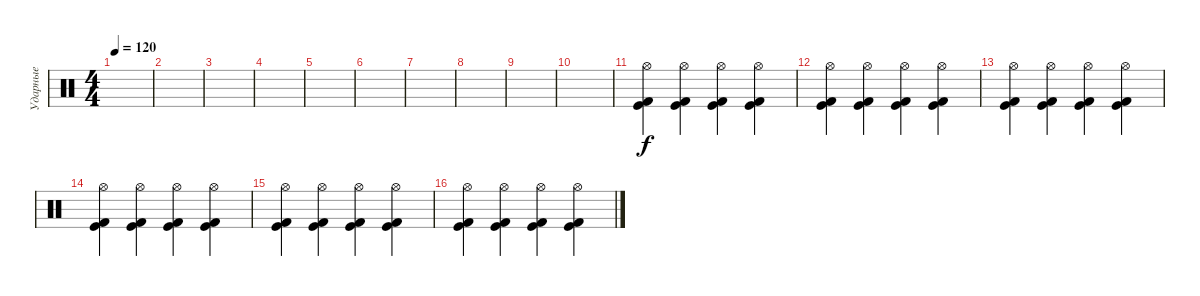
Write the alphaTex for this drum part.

\track ("Ударные" "Ударные") {instrument percussion}
\staff {score}
\articulation defaults
\ts (4 4)
\tempo 120
\clef neutral
\ks c
|
|
|
|
|
|
|
|
|
|
("Hi-Hat (open)" "Kick (hit) 2" "Kick (hit)").4 ("Hi-Hat (open)" "Kick (hit) 2" "Kick (hit)").4 ("Hi-Hat (open)" "Kick (hit) 2" "Kick (hit)").4 ("Hi-Hat (open)" "Kick (hit) 2" "Kick (hit)").4 |
("Hi-Hat (open)" "Kick (hit) 2" "Kick (hit)").4 ("Hi-Hat (open)" "Kick (hit) 2" "Kick (hit)").4 ("Hi-Hat (open)" "Kick (hit) 2" "Kick (hit)").4 ("Hi-Hat (open)" "Kick (hit) 2" "Kick (hit)").4 |
("Hi-Hat (open)" "Kick (hit) 2" "Kick (hit)").4 ("Hi-Hat (open)" "Kick (hit) 2" "Kick (hit)").4 ("Hi-Hat (open)" "Kick (hit) 2" "Kick (hit)").4 ("Hi-Hat (open)" "Kick (hit) 2" "Kick (hit)").4 |
("Hi-Hat (open)" "Kick (hit) 2" "Kick (hit)").4 ("Hi-Hat (open)" "Kick (hit) 2" "Kick (hit)").4 ("Hi-Hat (open)" "Kick (hit) 2" "Kick (hit)").4 ("Hi-Hat (open)" "Kick (hit) 2" "Kick (hit)").4 |
("Hi-Hat (open)" "Kick (hit) 2" "Kick (hit)").4 ("Hi-Hat (open)" "Kick (hit) 2" "Kick (hit)").4 ("Hi-Hat (open)" "Kick (hit) 2" "Kick (hit)").4 ("Hi-Hat (open)" "Kick (hit) 2" "Kick (hit)").4 |
("Hi-Hat (open)" "Kick (hit) 2" "Kick (hit)").4 ("Hi-Hat (open)" "Kick (hit) 2" "Kick (hit)").4 ("Hi-Hat (open)" "Kick (hit) 2" "Kick (hit)").4 ("Hi-Hat (open)" "Kick (hit) 2" "Kick (hit)").4
